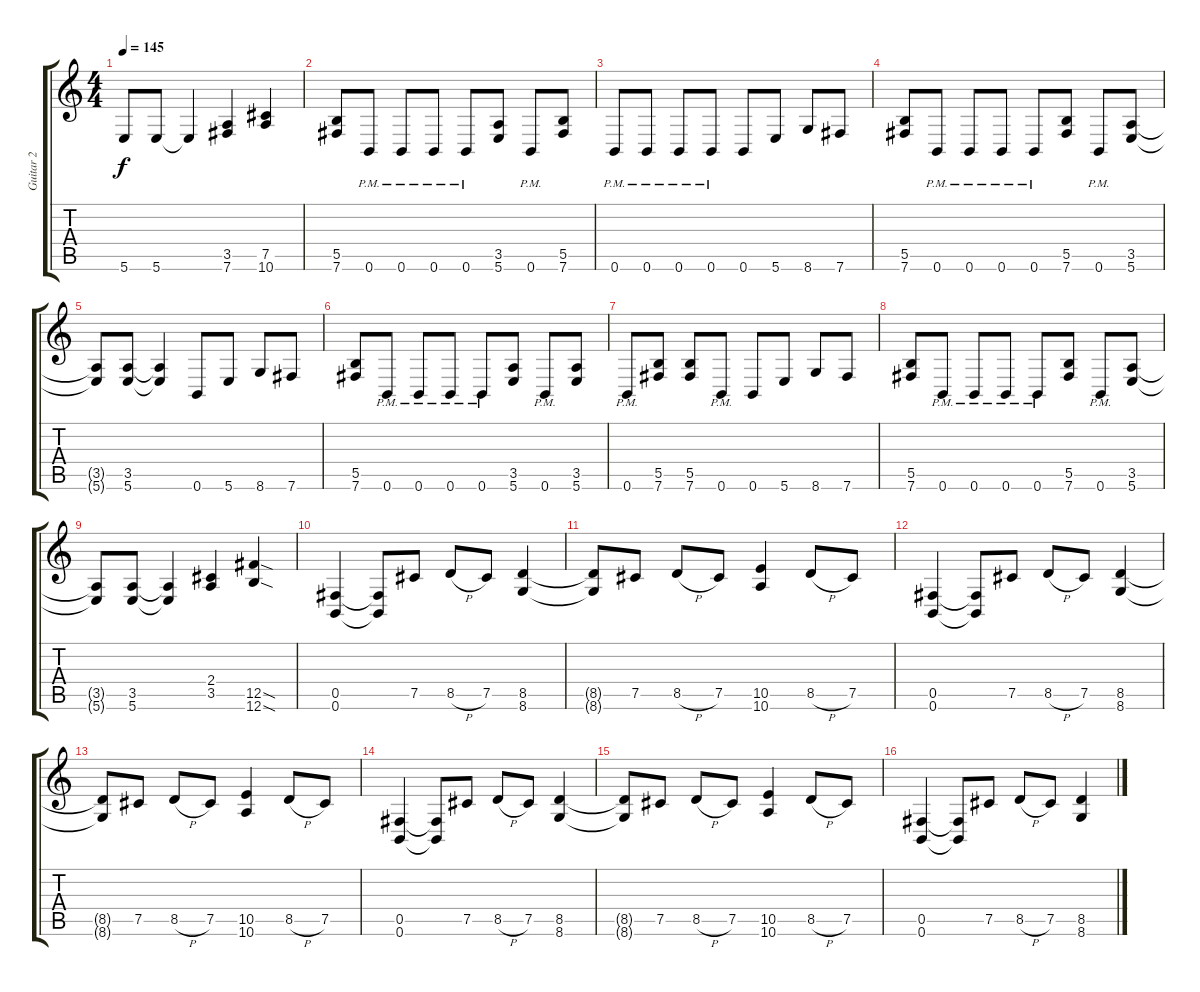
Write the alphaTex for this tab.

\track ("Guitar 2" "Guitar 2") {instrument distortionguitar}
\staff {score tabs}
\tuning (Db4 Ab3 E3 B2 Gb2 B1) {hide}
\ts (4 4)
\tempo 145
\clef g2
\ks c
5.6{t}.8{dy f} 5.6.8 5.6{t}.4 (3.5 7.6).4 (7.5 10.6).4 |
(5.5 7.6).8 0.6{pm}.8 0.6{pm}.8 0.6{pm}.8 0.6{pm}.8 (3.5 5.6).8 0.6{pm}.8 (5.5 7.6).8 |
0.6{pm}.8 0.6{pm}.8 0.6{pm}.8 0.6{pm}.8 0.6.8 5.6.8 8.6.8 7.6.8 |
(5.5 7.6).8 0.6{pm}.8 0.6{pm}.8 0.6{pm}.8 0.6{pm}.8 (5.5 7.6).8 0.6{pm}.8 (3.5 5.6).8 |
(3.5{t} 5.6{t}).8 (3.5 5.6).8 (3.5{t} 5.6{t}).4 0.6.8 5.6.8 8.6.8 7.6.8 |
(5.5 7.6).8 0.6{pm}.8 0.6{pm}.8 0.6{pm}.8 0.6{pm}.8 (3.5 5.6).8 0.6{pm}.8 (3.5 5.6).8 |
0.6{pm}.8 (5.5 7.6).8 (5.5 7.6).8 0.6{pm}.8 0.6.8 5.6.8 8.6.8 7.6.8 |
(5.5 7.6).8 0.6{pm}.8 0.6{pm}.8 0.6{pm}.8 0.6{pm}.8 (5.5 7.6).8 0.6{pm}.8 (3.5 5.6).8 |
(3.5{t} 5.6{t}).8 (3.5 5.6).8 (3.5{t} 5.6{t}).4 (2.4 3.5).4 (12.5{sod} 12.6{sod}).4 |
(0.5 0.6).4 (0.5{t} 0.6{t}).8 7.5.8 8.5{h}.8 7.5.8 (8.5 8.6).4 |
(8.5{t} 8.6{t}).8 7.5.8 8.5{h}.8 7.5.8 (10.5 10.6).4 8.5{h}.8 7.5.8 |
(0.5 0.6).4 (0.5{t} 0.6{t}).8 7.5.8 8.5{h}.8 7.5.8 (8.5 8.6).4 |
(8.5{t} 8.6{t}).8 7.5.8 8.5{h}.8 7.5.8 (10.5 10.6).4 8.5{h}.8 7.5.8 |
(0.5 0.6).4 (0.5{t} 0.6{t}).8 7.5.8 8.5{h}.8 7.5.8 (8.5 8.6).4 |
(8.5{t} 8.6{t}).8 7.5.8 8.5{h}.8 7.5.8 (10.5 10.6).4 8.5{h}.8 7.5.8 |
(0.5 0.6).4 (0.5{t} 0.6{t}).8 7.5.8 8.5{h}.8 7.5.8 (8.5 8.6).4
